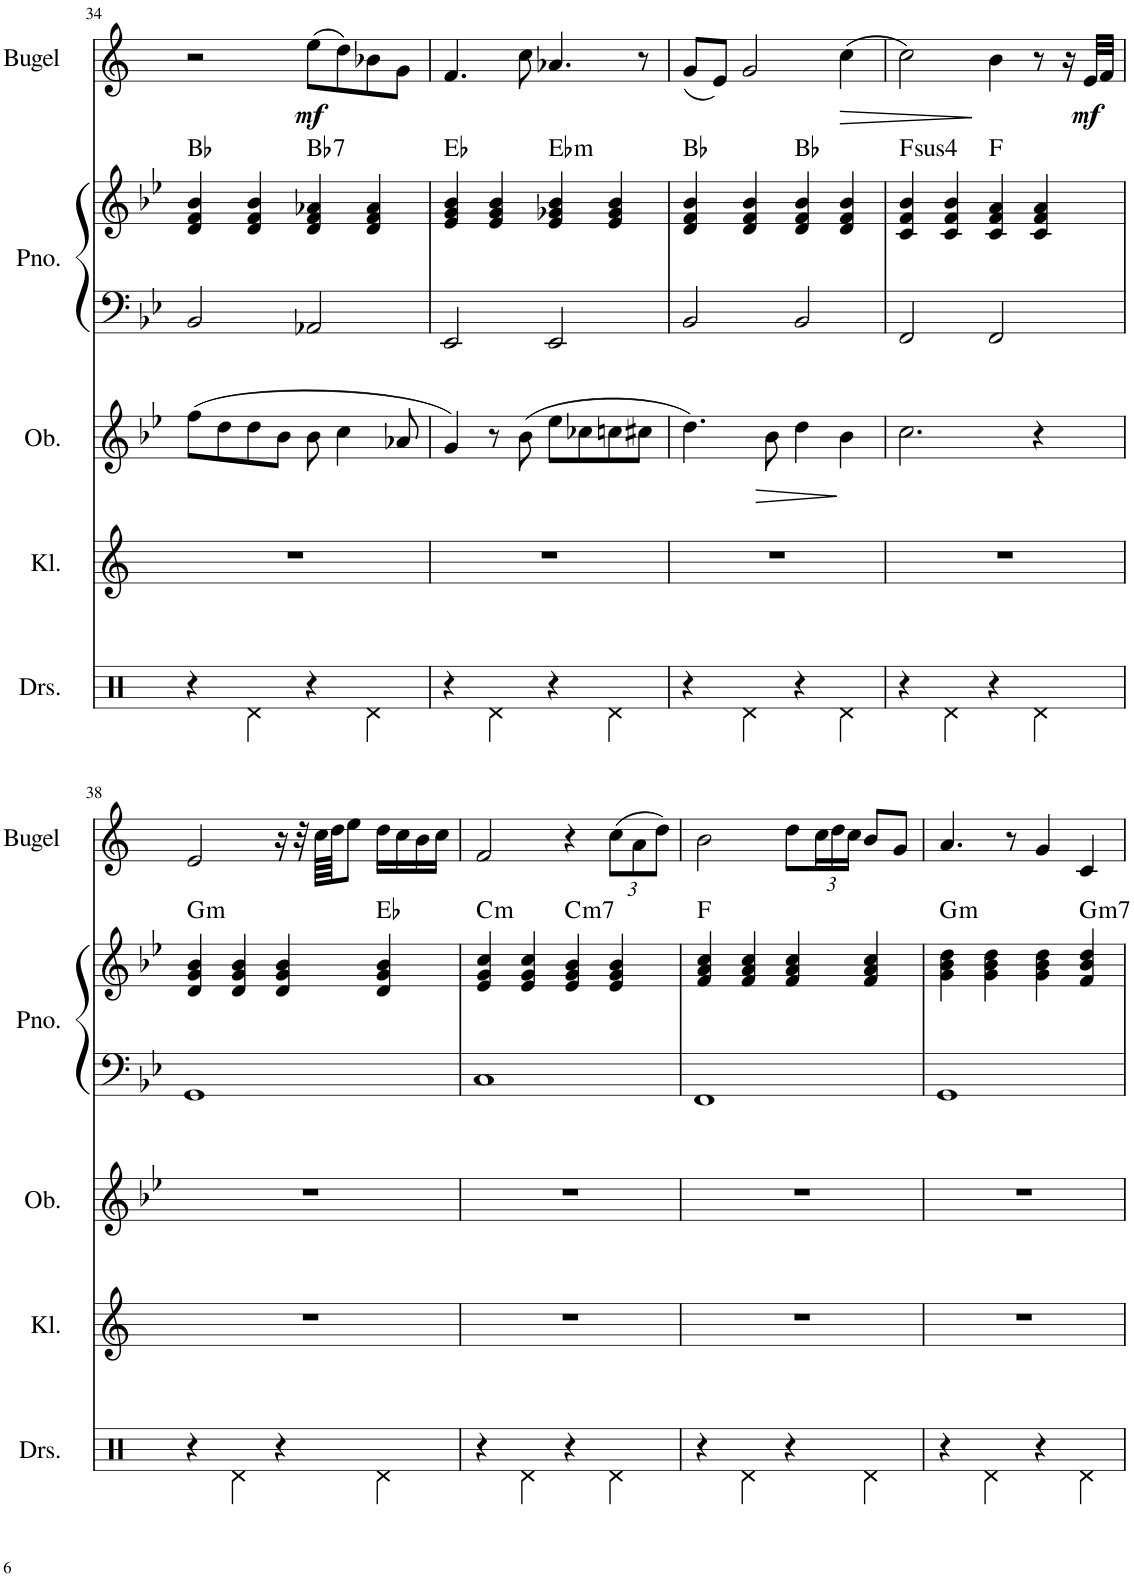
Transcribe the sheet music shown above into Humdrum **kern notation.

**kern	**kern	**kern	**dynam	**kern	**kern	**harte	**kern	**dynam
*part5	*part4	*part3	*part3	*part2	*part2	*part2	*part1	*part1
*staff6	*staff5	*staff4	*staff4	*staff3	*staff2	*	*staff1	*staff1
*I"Drumset	*I"Klarinet	*I"Hobo	*	*I"Piano	*	*	*I"Bugel	*
*I'Drs.	*I'Kl.	*	*	*I'Pno.	*	*	*I'Bugel	*
!!LO:PB:g=z
*clefX	*clefG2	*clefG2	*	*clefF4	*clefG2	*	*clefG2	*
*	*Trd1c2	*	*	*	*	*	*Trd1c2	*
*k[]	*k[]	*k[b-e-]	*	*k[b-e-]	*k[b-e-]	*	*k[]	*
*M4/4	*M4/4	*M4/4	*	*M4/4	*M4/4	*	*M4/4	*
=34	=34	=34	=34	=34	=34	=34	=34	=34
4r	1r	(8ff\L	.	2BB-/	4d/ 4f/ 4b-/	Bb:maj	2r	.
.	.	8dd\	.	.	.	.	.	.
4Rd\	.	8dd\	.	.	4d/ 4f/ 4b-/	.	.	.
.	.	8b-\J	.	.	.	.	.	.
!	!	!	!	!	!	!LO:H:kt=7	!	!LO:DY:b
4r	.	8b-\	.	2AA-X/	4d/ 4f/ 4a-X/	Bb:7	(8ee\L	mf
.	.	4cc\	.	.	.	.	8dd\)	.
4Rd\	.	.	.	.	4d/ 4f/ 4a-/	.	8b-X\	.
.	.	8a-X/	.	.	.	.	8g\J	.
=35	=35	=35	=35	=35	=35	=35	=35	=35
4r	1r	4g/)	.	2EE-/	4e-/ 4g/ 4b-/	Eb:maj	4.f/	.
4Rd\	.	8r	.	.	4e-/ 4g/ 4b-/	.	.	.
.	.	(8b-\	.	.	.	.	8cc\	.
!	!	!	!	!	!	!LO:H:kt=m	!	!
4r	.	8ee-\L	.	2EE-/	4e-/ 4g-X/ 4b-/	Eb:min	4.a-X/	.
.	.	8cc-X\	.	.	.	.	.	.
4Rd\	.	8ccn\	.	.	4e-/ 4g-/ 4b-/	.	.	.
.	.	8cc#X\J	.	.	.	.	8r	.
=36	=36	=36	=36	=36	=36	=36	=36	=36
4r	1r	4.dd\)	.	2BB-/	4d/ 4f/ 4b-/	Bb:maj	(8g/L	.
.	.	.	.	.	.	.	8e/J)	.
4Rd\	.	.	.	.	4d/ 4f/ 4b-/	.	2g/	.
!	!	!	!LO:HP:b	!	!	!	!	!
.	.	8b-\	>	.	.	.	.	.
4r	.	4dd\	.	2BB-/	4d/ 4f/ 4b-/	Bb:maj	.	.
!	!	!	!	!	!	!	!	!LO:HP:b
4Rd\	.	4b-\	]	.	4d/ 4f/ 4b-/	.	(4cc\	>
.	.	.	.	.	.	.	.	]
=37	=37	=37	=37	=37	=37	=37	=37	=37
!	!	!	!	!	!	!LO:H:kt=4	!	!
4r	1r	2.cc\	.	2FF/	4c/ 4f/ 4b-/	F:sus4	2cc\)	.
4Rd\	.	.	.	.	4c/ 4f/ 4b-/	.	.	.
4r	.	.	.	2FF/	4c/ 4f/ 4a/	F:maj	4b\	.
4Rd\	.	4r	.	.	4c/ 4f/ 4a/	.	8r	.
.	.	.	.	.	.	.	16r	.
!	!	!	!	!	!	!	!	!LO:DY:b
.	.	.	.	.	.	.	32e/LLL	mf
.	.	.	.	.	.	.	32f/JJJ	.
!!LO:LB:g=z
=38	=38	=38	=38	=38	=38	=38	=38	=38
!	!	!	!	!	!	!LO:H:kt=m	!	!
4r	1r	1r	.	1GG	4d/ 4g/ 4b-/	G:min	2e/	.
4Rd\	.	.	.	.	4d/ 4g/ 4b-/	.	.	.
4r	.	.	.	.	4d/ 4g/ 4b-/	.	16r	.
.	.	.	.	.	.	.	32r	.
.	.	.	.	.	.	.	64cc\LLLL	.
.	.	.	.	.	.	.	64dd\JJJ	.
.	.	.	.	.	.	.	8ee\J	.
4Rd\	.	.	.	.	4d/ 4g/ 4b-/	Eb:maj	16dd\LL	.
.	.	.	.	.	.	.	16cc\	.
.	.	.	.	.	.	.	16b\	.
.	.	.	.	.	.	.	16cc\JJ	.
=39	=39	=39	=39	=39	=39	=39	=39	=39
!	!	!	!	!	!	!LO:H:kt=m	!	!
4r	1r	1r	.	1C	4e-/ 4g/ 4cc/	C:min	2f/	.
4Rd\	.	.	.	.	4e-/ 4g/ 4cc/	.	.	.
!	!	!	!	!	!	!LO:H:kt=m7	!	!
4r	.	.	.	.	4e-/ 4g/ 4b-/	C:min7	4r	.
*	*	*	*	*	*	*	*Xbrackettup	*
4Rd\	.	.	.	.	4e-/ 4g/ 4b-/	.	(12cc\L	.
.	.	.	.	.	.	.	12a\	.
.	.	.	.	.	.	.	12dd\J)	.
=40	=40	=40	=40	=40	=40	=40	=40	=40
4r	1r	1r	.	1FF	4f/ 4a/ 4cc/	F:maj	2b\	.
4Rd\	.	.	.	.	4f/ 4a/ 4cc/	.	.	.
4r	.	.	.	.	4f/ 4a/ 4cc/	.	8dd\L	.
.	.	.	.	.	.	.	24cc\L	.
.	.	.	.	.	.	.	24dd\	.
.	.	.	.	.	.	.	24cc\JJ	.
4Rd\	.	.	.	.	4f/ 4a/ 4cc/	.	8b/L	.
.	.	.	.	.	.	.	8g/J	.
=41	=41	=41	=41	=41	=41	=41	=41	=41
!	!	!	!	!	!	!LO:H:kt=m	!	!
4r	1r	1r	.	1GG	4g\ 4b-\ 4dd\	G:min	4.a/	.
4Rd\	.	.	.	.	4g\ 4b-\ 4dd\	.	.	.
.	.	.	.	.	.	.	8r	.
4r	.	.	.	.	4g\ 4b-\ 4dd\	.	4g/	.
!	!	!	!	!	!	!LO:H:kt=m7	!	!
4Rd\	.	.	.	.	4f/ 4b-/ 4dd/	G:min7	4c/	.
=	=	=	=	=	=	=	=	=
*-	*-	*-	*-	*-	*-	*-	*-	*-
